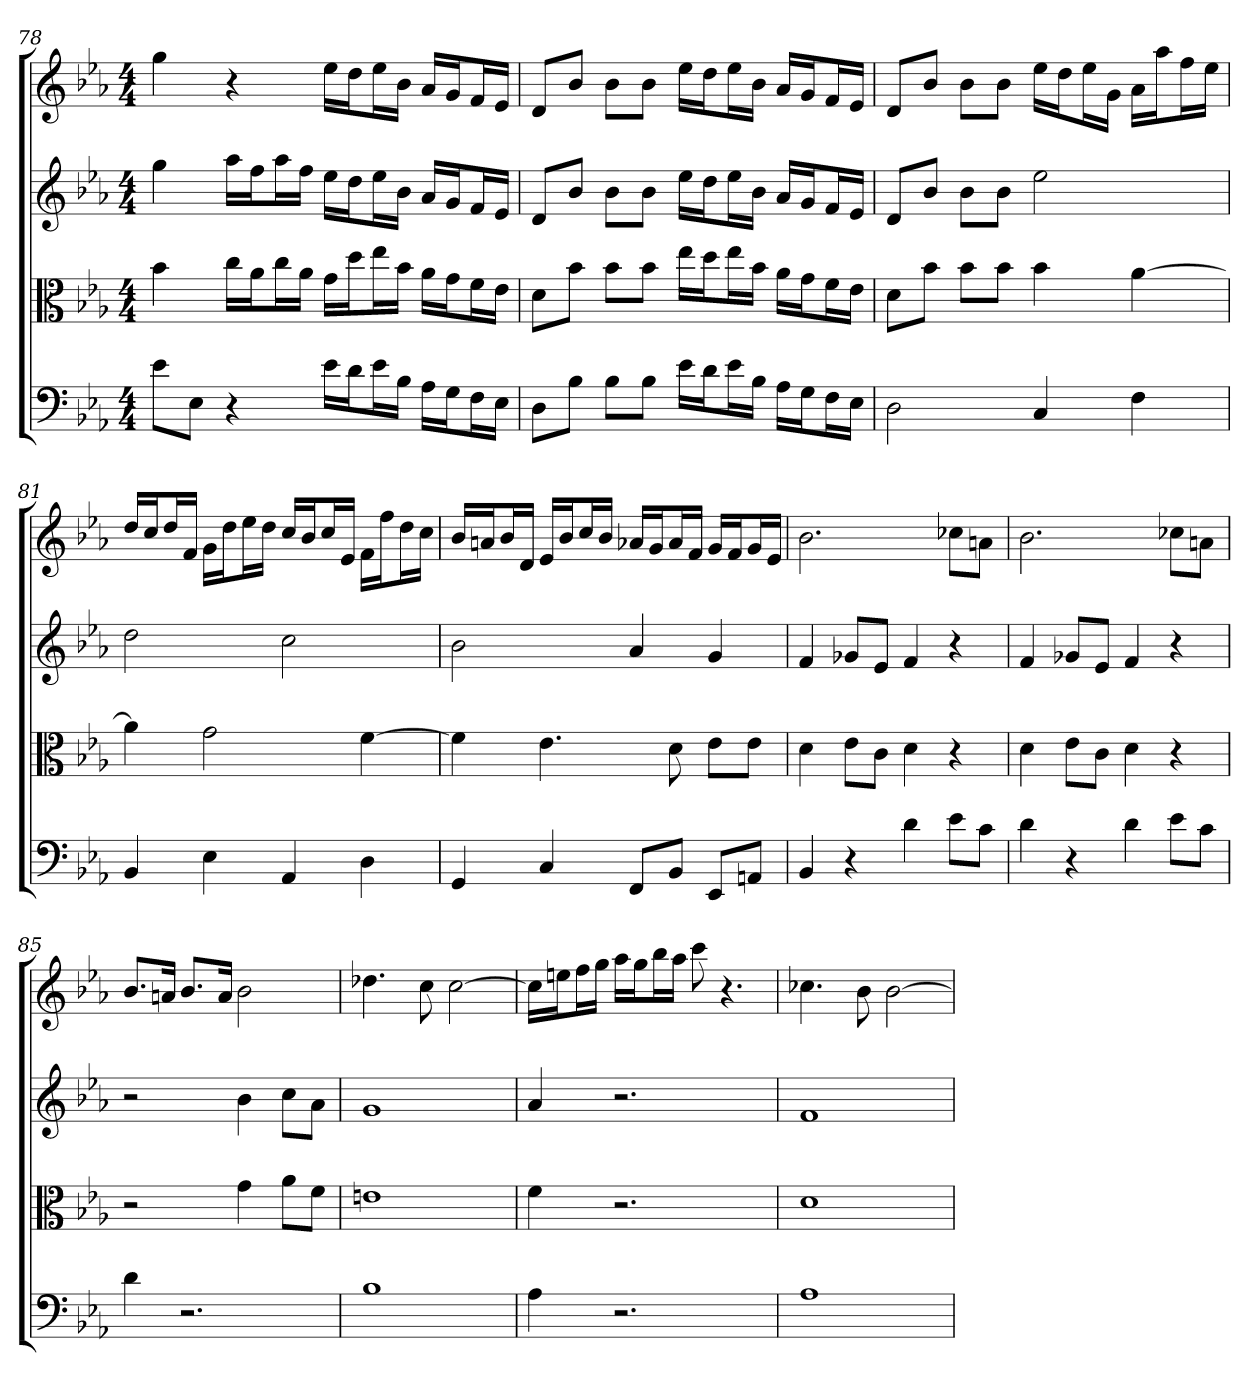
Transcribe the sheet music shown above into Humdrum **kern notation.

**kern	**kern	**kern	**kern
*part4	*part3	*part2	*part1
*staff4	*staff3	*staff2	*staff1
*clefF4	*clefC3	*	*
*k[b-e-a-]	*k[b-e-a-]	*k[b-e-a-]	*k[b-e-a-]
*E-:	*E-:	*E-:	*E-:
*M4/4	*M4/4	*M4/4	*M4/4
=78	=78	=78	=78
8e-\L	4b-	4gg	4gg
8E-\J	.	.	.
4r	16cc\LL	16aa-LL	4r
.	16a-\J	16ffJ	.
.	16cc\L	16aa-L	.
.	16a-\JJ	16ffJJ	.
16e-\LL	16g\LL	16ee-LL	16ee-LL
16d\J	16dd\J	16ddJ	16ddJ
16e-\L	16ee-\L	16ee-L	16ee-L
16B-\JJ	16b-\JJ	16b-JJ	16b-JJ
16A-\LL	16a-\LL	16a-LL	16a-LL
16G\J	16g\J	16gJ	16gJ
16F\L	16f\L	16fL	16fL
16E-\JJ	16e-\JJ	16e-JJ	16e-JJ
=79	=79	=79	=79
8D\L	8d\L	8dL	8dL
8B-\J	8b-\J	8b-J	8b-J
8B-\L	8b-\L	8b-L	8b-L
8B-\J	8b-\J	8b-J	8b-J
16e-\LL	16ee-\LL	16ee-LL	16ee-LL
16d\J	16dd\J	16ddJ	16ddJ
16e-\L	16ee-\L	16ee-L	16ee-L
16B-\JJ	16b-\JJ	16b-JJ	16b-JJ
16A-\LL	16a-\LL	16a-LL	16a-LL
16G\J	16g\J	16gJ	16gJ
16F\L	16f\L	16fL	16fL
16E-\JJ	16e-\JJ	16e-JJ	16e-JJ
=80	=80	=80	=80
2D	8d\L	8dL	8dL
.	8b-\J	8b-J	8b-J
.	8b-\L	8b-L	8b-L
.	8b-\J	8b-J	8b-J
4C	4b-	2ee-	16ee-LL
.	.	.	16ddJ
.	.	.	16ee-L
.	.	.	16gJJ
4F	[4a-	.	16a-LL
.	.	.	16aa-J
.	.	.	16ffL
.	.	.	16ee-JJ
=81	=81	=81	=81
4BB-	4a-]	2dd	16ddLL
.	.	.	16ccJ
.	.	.	16ddL
.	.	.	16fJJ
4E-	2g	.	16gLL
.	.	.	16ddJ
.	.	.	16ee-L
.	.	.	16ddJJ
4AA-	.	2cc	16ccLL
.	.	.	16b-J
.	.	.	16ccL
.	.	.	16e-JJ
4D	[4f	.	16fLL
.	.	.	16ffJ
.	.	.	16ddL
.	.	.	16ccJJ
=82	=82	=82	=82
4GG	4f]	2b-	16b-LL
.	.	.	16anJ
.	.	.	16b-L
.	.	.	16dJJ
4C	4.e-	.	16e-LL
.	.	.	16b-J
.	.	.	16ccL
.	.	.	16b-JJ
8FF/L	.	4a-	16a-XLL
.	.	.	16gJ
8BB-/J	8d	.	16a-L
.	.	.	16fJJ
8EE-/L	8e-\L	4g	16gLL
.	.	.	16fJ
8AAn/J	8e-\J	.	16gL
.	.	.	16e-JJ
=83	=83	=83	=83
4BB-	4d	4f	2.b-
4r	8e-\L	8g-XL	.
.	8c\J	8e-J	.
4d	4d	4f	.
8e-\L	4r	4r	8cc-XL
8c\J	.	.	8anJ
=84	=84	=84	=84
4d	4d	4f	2.b-
4r	8e-\L	8g-XL	.
.	8c\J	8e-J	.
4d	4d	4f	.
8e-\L	4r	4r	8cc-XL
8c\J	.	.	8anJ
=85	=85	=85	=85
4d	2r	2r	8.b-L
.	.	.	16anJk
2.r	.	.	8.b-L
.	.	.	16aJk
.	4g	4b-	2b-
.	8a-\L	8ccL	.
.	8f\J	8a-J	.
=86	=86	=86	=86
1B-	1en	1g	4.dd-X
.	.	.	8cc
.	.	.	[2cc
=87	=87	=87	=87
4A-	4f	4a-	16ccLL]
.	.	.	16eenJ
.	.	.	16ffL
.	.	.	16ggJJ
2.r	2.r	2.r	16aa-LL
.	.	.	16ggJ
.	.	.	16bb-L
.	.	.	16aa-JJ
.	.	.	8ccc
.	.	.	4.r
=88	=88	=88	=88
1A-	1d	1f	4.cc-X
.	.	.	8b-
.	.	.	[2b-
=	=	=	=
*-	*-	*-	*-
